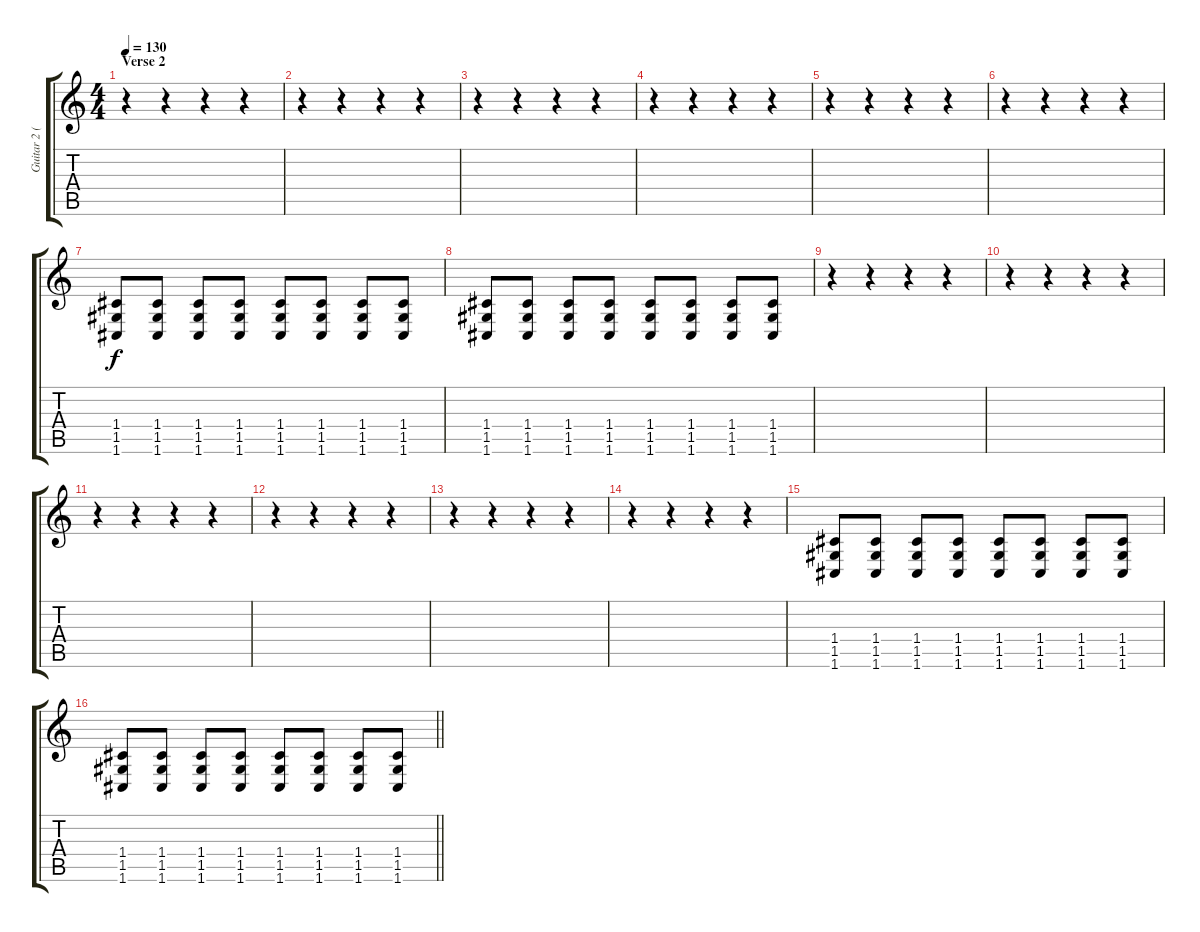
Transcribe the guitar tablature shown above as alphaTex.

\track ("Guitar 2 (Marc Rizzo)" "Guitar 2 (") {instrument distortionguitar}
\staff {score tabs}
\tuning (D4 A3 F3 C3 G2 C2) {hide}
\ts (4 4)
\section ("" "Verse 2")
\tempo 130
\clef g2
\ks c
r.4{dy f} r.4 r.4 r.4 |
r.4 r.4 r.4 r.4 |
r.4 r.4 r.4 r.4 |
r.4 r.4 r.4 r.4 |
r.4 r.4 r.4 r.4 |
r.4 r.4 r.4 r.4 |
(1.4 1.5 1.6).8 (1.4 1.5 1.6).8 (1.4 1.5 1.6).8 (1.4 1.5 1.6).8 (1.4 1.5 1.6).8 (1.4 1.5 1.6).8 (1.4 1.5 1.6).8 (1.4 1.5 1.6).8 |
(1.4 1.5 1.6).8 (1.4 1.5 1.6).8 (1.4 1.5 1.6).8 (1.4 1.5 1.6).8 (1.4 1.5 1.6).8 (1.4 1.5 1.6).8 (1.4 1.5 1.6).8 (1.4 1.5 1.6).8 |
r.4 r.4 r.4 r.4 |
r.4 r.4 r.4 r.4 |
r.4 r.4 r.4 r.4 |
r.4 r.4 r.4 r.4 |
r.4 r.4 r.4 r.4 |
r.4 r.4 r.4 r.4 |
(1.4 1.5 1.6).8 (1.4 1.5 1.6).8 (1.4 1.5 1.6).8 (1.4 1.5 1.6).8 (1.4 1.5 1.6).8 (1.4 1.5 1.6).8 (1.4 1.5 1.6).8 (1.4 1.5 1.6).8 |
\barLineRight lightlight
(1.4 1.5 1.6).8 (1.4 1.5 1.6).8 (1.4 1.5 1.6).8 (1.4 1.5 1.6).8 (1.4 1.5 1.6).8 (1.4 1.5 1.6).8 (1.4 1.5 1.6).8 (1.4 1.5 1.6).8
